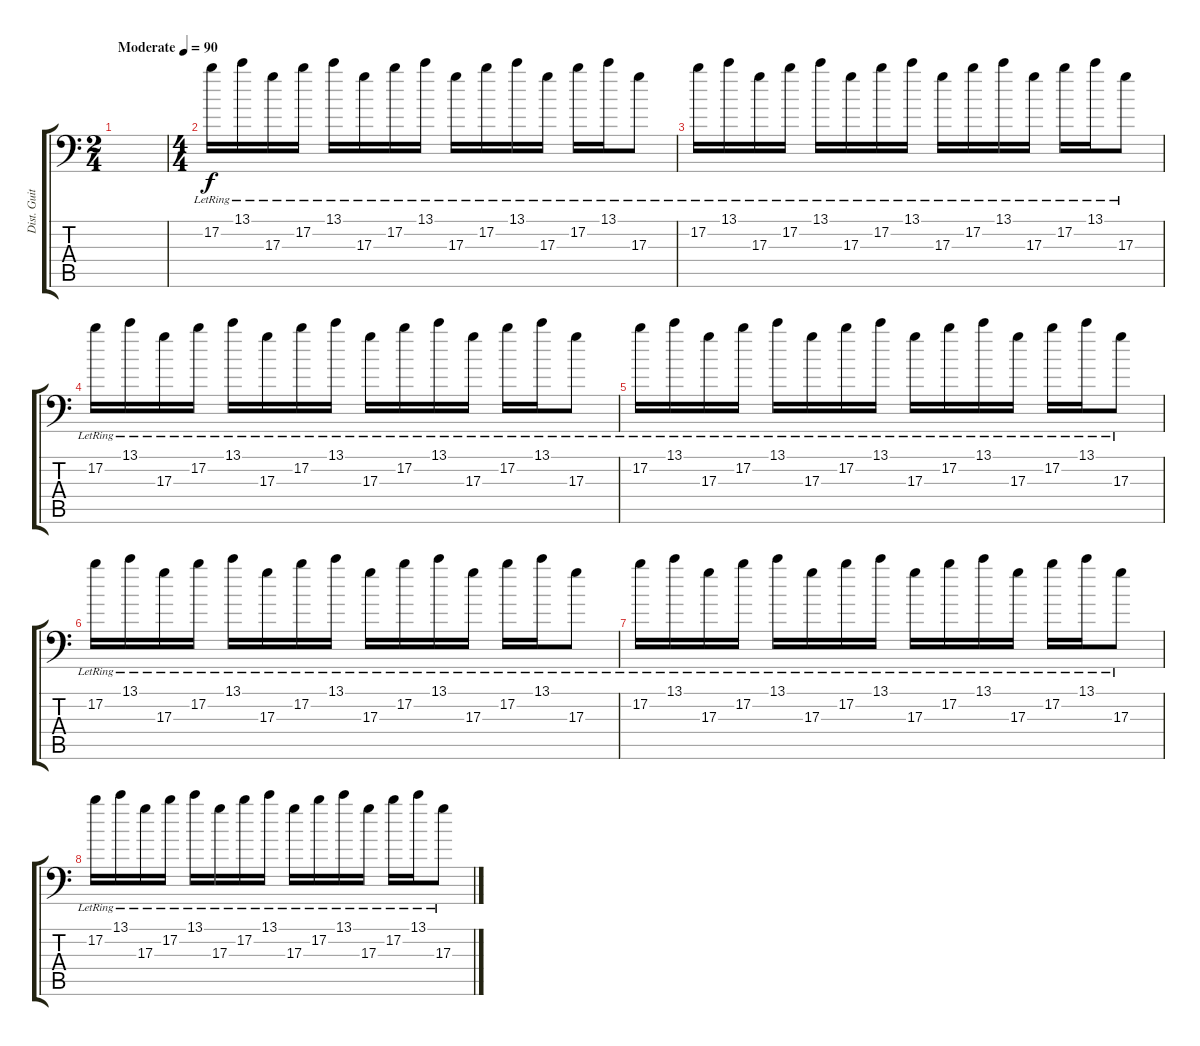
\track ("Dist. Guitar #1" "Dist. Guit") {instrument distortionguitar}
\staff {score tabs}
\tuning (B3 Gb3 D3 A2 E2 A1) {hide}
\ts (2 4)
\tempo (90 "Moderate")
\clef f4
\ks c
|
\ts (4 4)
17.2{lr}.16 13.1{lr}.16 17.3{lr}.16 17.2{lr}.16 13.1{lr}.16 17.3{lr}.16 17.2{lr}.16 13.1{lr}.16 17.3{lr}.16 17.2{lr}.16 13.1{lr}.16 17.3{lr}.16 17.2{lr}.16 13.1{lr}.16 17.3{lr}.8 |
17.2{lr}.16 13.1{lr}.16 17.3{lr}.16 17.2{lr}.16 13.1{lr}.16 17.3{lr}.16 17.2{lr}.16 13.1{lr}.16 17.3{lr}.16 17.2{lr}.16 13.1{lr}.16 17.3{lr}.16 17.2{lr}.16 13.1{lr}.16 17.3{lr}.8 |
17.2{lr}.16 13.1{lr}.16 17.3{lr}.16 17.2{lr}.16 13.1{lr}.16 17.3{lr}.16 17.2{lr}.16 13.1{lr}.16 17.3{lr}.16 17.2{lr}.16 13.1{lr}.16 17.3{lr}.16 17.2{lr}.16 13.1{lr}.16 17.3{lr}.8 |
17.2{lr}.16 13.1{lr}.16 17.3{lr}.16 17.2{lr}.16 13.1{lr}.16 17.3{lr}.16 17.2{lr}.16 13.1{lr}.16 17.3{lr}.16 17.2{lr}.16 13.1{lr}.16 17.3{lr}.16 17.2{lr}.16 13.1{lr}.16 17.3{lr}.8 |
17.2{lr}.16 13.1{lr}.16 17.3{lr}.16 17.2{lr}.16 13.1{lr}.16 17.3{lr}.16 17.2{lr}.16 13.1{lr}.16 17.3{lr}.16 17.2{lr}.16 13.1{lr}.16 17.3{lr}.16 17.2{lr}.16 13.1{lr}.16 17.3{lr}.8 |
17.2{lr}.16 13.1{lr}.16 17.3{lr}.16 17.2{lr}.16 13.1{lr}.16 17.3{lr}.16 17.2{lr}.16 13.1{lr}.16 17.3{lr}.16 17.2{lr}.16 13.1{lr}.16 17.3{lr}.16 17.2{lr}.16 13.1{lr}.16 17.3{lr}.8 |
17.2{lr}.16 13.1{lr}.16 17.3{lr}.16 17.2{lr}.16 13.1{lr}.16 17.3{lr}.16 17.2{lr}.16 13.1{lr}.16 17.3{lr}.16 17.2{lr}.16 13.1{lr}.16 17.3{lr}.16 17.2{lr}.16 13.1{lr}.16 17.3{lr}.8
